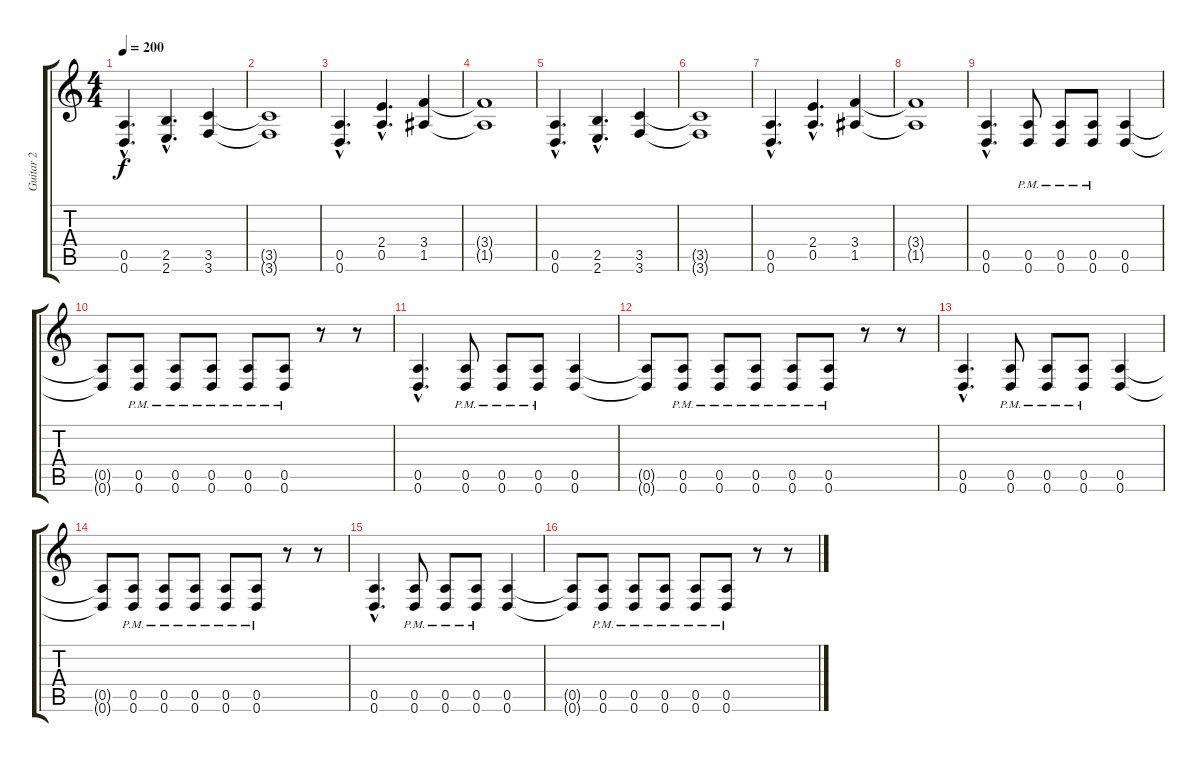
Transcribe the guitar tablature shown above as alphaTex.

\track ("Guitar 2" "Guitar 2") {instrument distortionguitar}
\staff {score tabs}
\tuning (E4 B3 G3 D3 A2 D2) {hide}
\ts (4 4)
\tempo 200
\clef g2
\ks c
(0.5{hac} 0.6{hac}).4{d dy f instrument distortionguitar} (2.5{hac} 2.6{hac}).4{d} (3.5 3.6).4 |
(3.5{t} 3.6{t}).1 |
(0.5{hac} 0.6{hac}).4{d} (2.4{hac} 0.5{hac}).4{d} (3.4 1.5).4 |
(3.4{t} 1.5{t}).1 |
(0.5{hac} 0.6{hac}).4{d} (2.5{hac} 2.6{hac}).4{d} (3.5 3.6).4 |
(3.5{t} 3.6{t}).1 |
(0.5{hac} 0.6{hac}).4{d} (2.4{hac} 0.5{hac}).4{d} (3.4 1.5).4 |
(3.4{t} 1.5{t}).1 |
(0.5{hac} 0.6{hac}).4{d} (0.5{pm} 0.6{pm}).8 (0.5{pm} 0.6{pm}).8 (0.5{pm} 0.6{pm}).8 (0.5 0.6).4 |
(0.5{t} 0.6{t}).8 (0.5{pm} 0.6{pm}).8 (0.5{pm} 0.6{pm}).8 (0.5{pm} 0.6{pm}).8 (0.5{pm} 0.6{pm}).8 (0.5{pm} 0.6{pm}).8 r.8 r.8 |
(0.5{hac} 0.6{hac}).4{d} (0.5{pm} 0.6{pm}).8 (0.5{pm} 0.6{pm}).8 (0.5{pm} 0.6{pm}).8 (0.5 0.6).4 |
(0.5{t} 0.6{t}).8 (0.5{pm} 0.6{pm}).8 (0.5{pm} 0.6{pm}).8 (0.5{pm} 0.6{pm}).8 (0.5{pm} 0.6{pm}).8 (0.5{pm} 0.6{pm}).8 r.8 r.8 |
(0.5{hac} 0.6{hac}).4{d} (0.5{pm} 0.6{pm}).8 (0.5{pm} 0.6{pm}).8 (0.5{pm} 0.6{pm}).8 (0.5 0.6).4 |
(0.5{t} 0.6{t}).8 (0.5{pm} 0.6{pm}).8 (0.5{pm} 0.6{pm}).8 (0.5{pm} 0.6{pm}).8 (0.5{pm} 0.6{pm}).8 (0.5{pm} 0.6{pm}).8 r.8 r.8 |
(0.5{hac} 0.6{hac}).4{d} (0.5{pm} 0.6{pm}).8 (0.5{pm} 0.6{pm}).8 (0.5{pm} 0.6{pm}).8 (0.5 0.6).4 |
(0.5{t} 0.6{t}).8 (0.5{pm} 0.6{pm}).8 (0.5{pm} 0.6{pm}).8 (0.5{pm} 0.6{pm}).8 (0.5{pm} 0.6{pm}).8 (0.5{pm} 0.6{pm}).8 r.8 r.8
